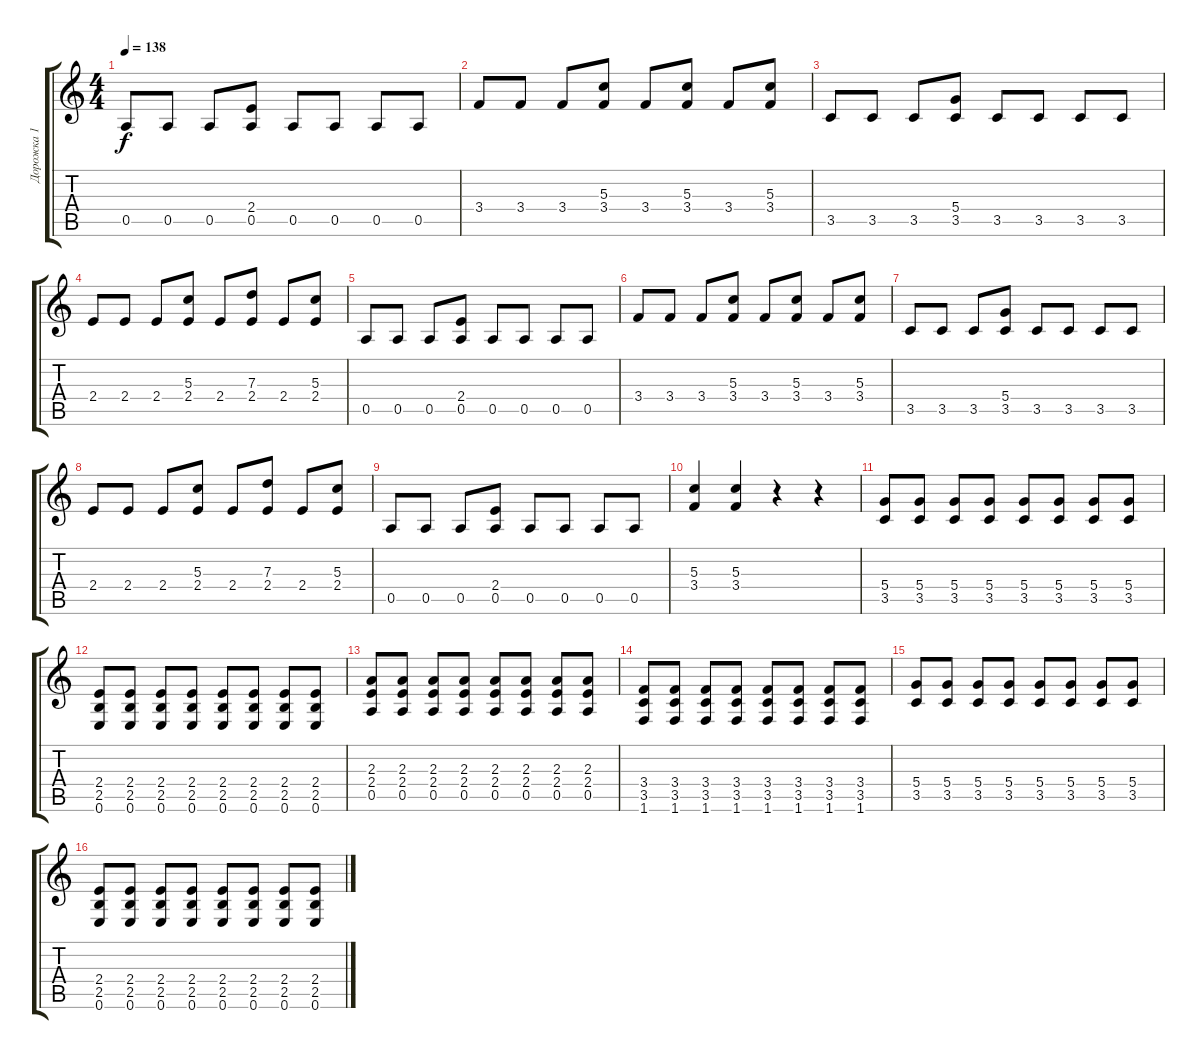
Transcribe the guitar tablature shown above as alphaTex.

\track ("Дорожка 1" "Дорожка 1") {instrument distortionguitar}
\staff {score tabs}
\tuning (E4 B3 G3 D3 A2 E2) {hide}
\ts (4 4)
\tempo 138
\clef g2
\ks c
0.5.8{dy f} 0.5.8 0.5.8 (2.4 0.5).8 0.5.8 0.5.8 0.5.8 0.5.8 |
3.4.8 3.4.8 3.4.8 (5.3 3.4).8 3.4.8 (5.3 3.4).8 3.4.8 (5.3 3.4).8 |
3.5.8 3.5.8 3.5.8 (5.4 3.5).8 3.5.8 3.5.8 3.5.8 3.5.8 |
2.4.8 2.4.8 2.4.8 (5.3 2.4).8 2.4.8 (7.3 2.4).8 2.4.8 (5.3 2.4).8 |
0.5.8 0.5.8 0.5.8 (2.4 0.5).8 0.5.8 0.5.8 0.5.8 0.5.8 |
3.4.8 3.4.8 3.4.8 (5.3 3.4).8 3.4.8 (5.3 3.4).8 3.4.8 (5.3 3.4).8 |
3.5.8 3.5.8 3.5.8 (5.4 3.5).8 3.5.8 3.5.8 3.5.8 3.5.8 |
2.4.8 2.4.8 2.4.8 (5.3 2.4).8 2.4.8 (7.3 2.4).8 2.4.8 (5.3 2.4).8 |
0.5.8 0.5.8 0.5.8 (2.4 0.5).8 0.5.8 0.5.8 0.5.8 0.5.8 |
(5.3 3.4).4 (5.3 3.4).4 r.4 r.4 |
(5.4 3.5).8 (5.4 3.5).8 (5.4 3.5).8 (5.4 3.5).8 (5.4 3.5).8 (5.4 3.5).8 (5.4 3.5).8 (5.4 3.5).8 |
(2.4 2.5 0.6).8 (2.4 2.5 0.6).8 (2.4 2.5 0.6).8 (2.4 2.5 0.6).8 (2.4 2.5 0.6).8 (2.4 2.5 0.6).8 (2.4 2.5 0.6).8 (2.4 2.5 0.6).8 |
(2.3 2.4 0.5).8 (2.3 2.4 0.5).8 (2.3 2.4 0.5).8 (2.3 2.4 0.5).8 (2.3 2.4 0.5).8 (2.3 2.4 0.5).8 (2.3 2.4 0.5).8 (2.3 2.4 0.5).8 |
(3.4 3.5 1.6).8 (3.4 3.5 1.6).8 (3.4 3.5 1.6).8 (3.4 3.5 1.6).8 (3.4 3.5 1.6).8 (3.4 3.5 1.6).8 (3.4 3.5 1.6).8 (3.4 3.5 1.6).8 |
(5.4 3.5).8 (5.4 3.5).8 (5.4 3.5).8 (5.4 3.5).8 (5.4 3.5).8 (5.4 3.5).8 (5.4 3.5).8 (5.4 3.5).8 |
(2.4 2.5 0.6).8 (2.4 2.5 0.6).8 (2.4 2.5 0.6).8 (2.4 2.5 0.6).8 (2.4 2.5 0.6).8 (2.4 2.5 0.6).8 (2.4 2.5 0.6).8 (2.4 2.5 0.6).8
